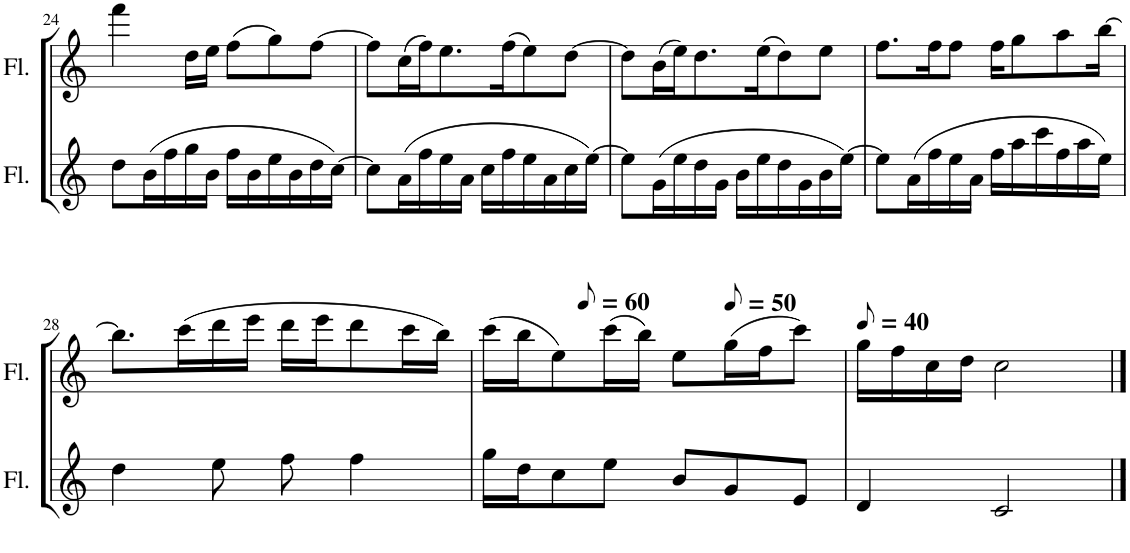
**kern	**kern
*part2	*part1
*staff2	*staff1
*I"Flute	*I"Flute
*I'Fl.	*I'Fl.
!!LO:PB:g=z
*clefG2	*clefG2
*k[]	*k[]
*M6/8	*M6/8
=24	=24
8dd\L	4fff\
(>16b\L	.
16ff\	.
16gg\	16dd\LL
16b\JJ	16ee\JJ
16ff\LL	(>8ff\L
16b\	.
16ee\	8gg\)
16b\	.
16dd\	[8ff\J
[16cc\JJ)	.
=25	=25
8cc\L]	8ff\L]
(>16a\L	(>16cc\L
16ff\	16ff\J)
16ee\	8.ee\
16a\JJ	.
16cc\LL	.
16ff\	(>16ff\K
16ee\	8ee\)
16a\	.
16cc\	[8dd\J
[16ee\JJ)	.
=26	=26
8ee\L]	8dd\L]
(>16g\L	(>16b\L
16ee\	16ee\J)
16dd\	8.dd\
16g\JJ	.
16b\LL	.
16ee\	(>16ee\K
16dd\	8dd\)
16g\	.
16b\	8ee\J
[16ee\JJ)	.
=27	=27
8ee\L]	8.ff\L
(>16a\L	.
16ff\	16ff\K
16ee\	8ff\J
16a\JJ	.
16ff\LL	16ff\KL
16aa\	8gg\
16ccc\	.
16ff\	8aa\
16aa\	.
16ee\JJ)	[16bb\Jk
!!LO:LB:g=z
=28	=28
4dd\	8.bb\L]
.	(>16ccc\L
8ee\	16ddd\
.	16eee\JJ
8ff\	16ddd\LL
.	16eee\J
4ff\	8ddd\
.	16ccc\L
.	16bb\JJ)
=29	=29
*	*^
16gg\LL	(>16ccc\LL	8.ryy
16dd\J	16bb\J	.
8cc\	8ee\)	.
*	*MM30	*
.	.	2ryy
8ee\J	(>16ccc\L	.
.	16bb\JJ)	.
8b/L	8ee\L	.
*	*MM25	*
8g/	(>16gg\L	.
.	16ff\J	.
8e/J	8ccc\J)	.
.	.	16ryy
*	*v	*v
=30	=30
*	*MM20
4d/	16gg\LL
.	16ff\
.	16cc\
.	16dd\JJ
2c/	2cc\
==	==
*-	*-
